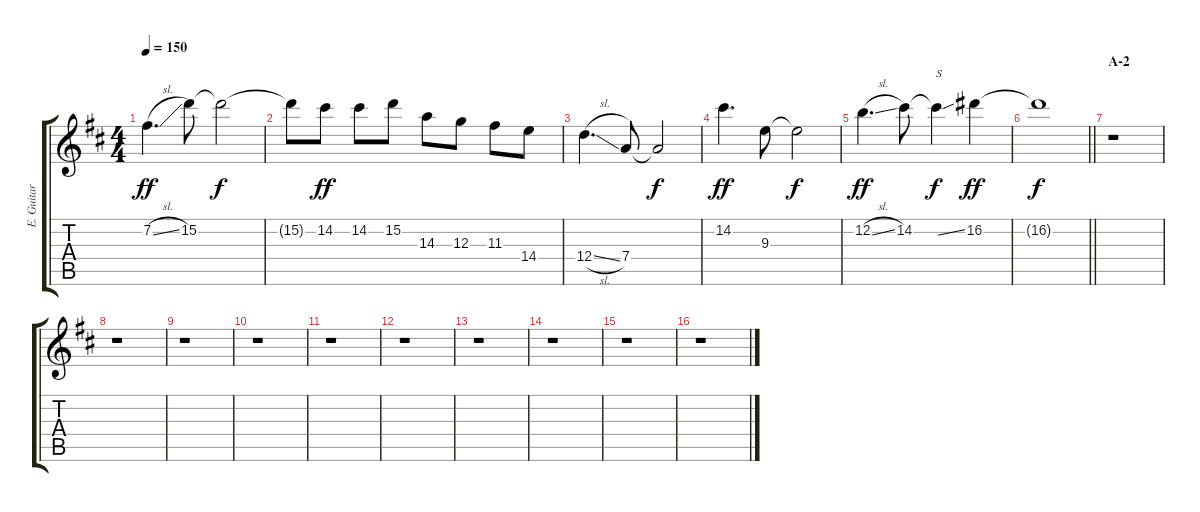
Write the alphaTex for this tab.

\track ("E. Guitar II" "E. Guitar ") {instrument overdrivenguitar}
\staff {score tabs}
\tuning (E4 B3 G3 D3 A2 E2) {hide}
\ts (4 4)
\tempo 150
\clef g2
\ks d
7.2{sl}.4{d dy ff} 15.2.8 15.2{t}.2{dy f} |
15.2{t}.8 14.2.8{dy ff} 14.2.8 15.2.8 14.3.8 12.3.8 11.3.8 14.4.8 |
12.4{sl}.4{d} 7.4.8 7.4{t}.2{dy f} |
14.2.4{d dy ff} 9.3.8 9.3{t}.2{dy f} |
12.2{sl}.4{d dy ff} 14.2.8 14.2{ss t}.4{txt "S" dy f} 16.2.4{dy ff} |
\barLineRight lightlight
16.2{t}.1{dy f} |
\section ("" "A-2")
r.1 |
r.1 |
r.1 |
r.1 |
r.1 |
r.1 |
r.1 |
r.1 |
r.1 |
r.1
